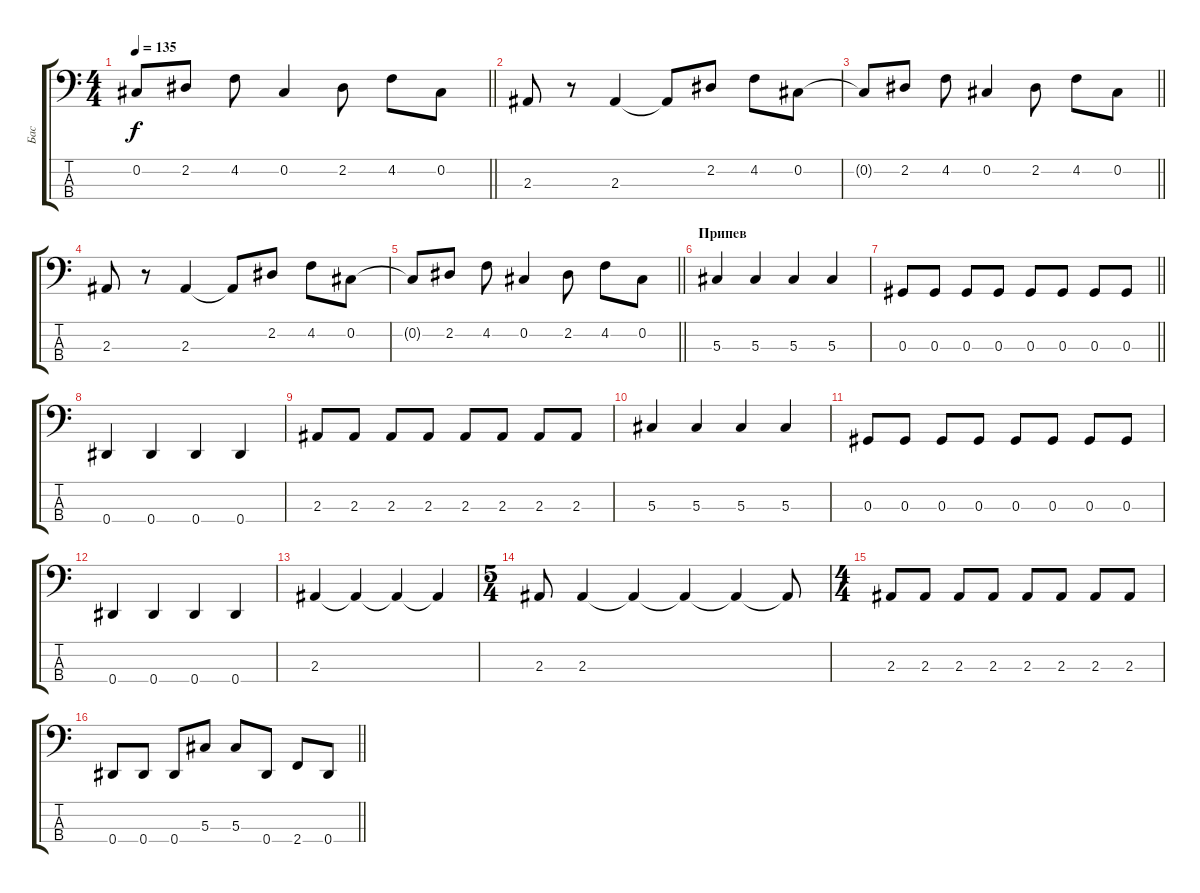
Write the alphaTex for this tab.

\track ("Бас" "Бас") {instrument electricbassfinger}
\staff {score tabs}
\tuning (Gb2 Db2 Ab1 Eb1) {hide}
\ts (4 4)
\tempo 135
\clef f4
\barLineRight lightlight
\ks c
0.2{t}.8{dy f} 2.2.8 4.2.8 0.2.4 2.2.8 4.2.8 0.2.8 |
2.3.8 r.8 2.3.4 2.3{t}.8 2.2.8 4.2.8 0.2.8 |
\barLineRight lightlight
0.2{t}.8 2.2.8 4.2.8 0.2.4 2.2.8 4.2.8 0.2.8 |
2.3.8 r.8 2.3.4 2.3{t}.8 2.2.8 4.2.8 0.2.8 |
\barLineRight lightlight
0.2{t}.8 2.2.8 4.2.8 0.2.4 2.2.8 4.2.8 0.2.8 |
\section ("" "Припев")
5.3.4 5.3.4 5.3.4 5.3.4 |
\barLineRight lightlight
0.3.8 0.3.8 0.3.8 0.3.8 0.3.8 0.3.8 0.3.8 0.3.8 |
0.4.4 0.4.4 0.4.4 0.4.4 |
2.3.8 2.3.8 2.3.8 2.3.8 2.3.8 2.3.8 2.3.8 2.3.8 |
5.3.4 5.3.4 5.3.4 5.3.4 |
0.3.8 0.3.8 0.3.8 0.3.8 0.3.8 0.3.8 0.3.8 0.3.8 |
0.4.4 0.4.4 0.4.4 0.4.4 |
2.3.4 2.3{t}.4 2.3{t}.4 2.3{t}.4 |
\ts (5 4)
2.3.8 2.3.4 2.3{t}.4 2.3{t}.4 2.3{t}.4 2.3{t}.8 |
\ts (4 4)
2.3.8 2.3.8 2.3.8 2.3.8 2.3.8 2.3.8 2.3.8 2.3.8 |
\barLineRight lightlight
0.4.8 0.4.8 0.4.8 5.3.8 5.3.8 0.4.8 2.4.8 0.4.8
